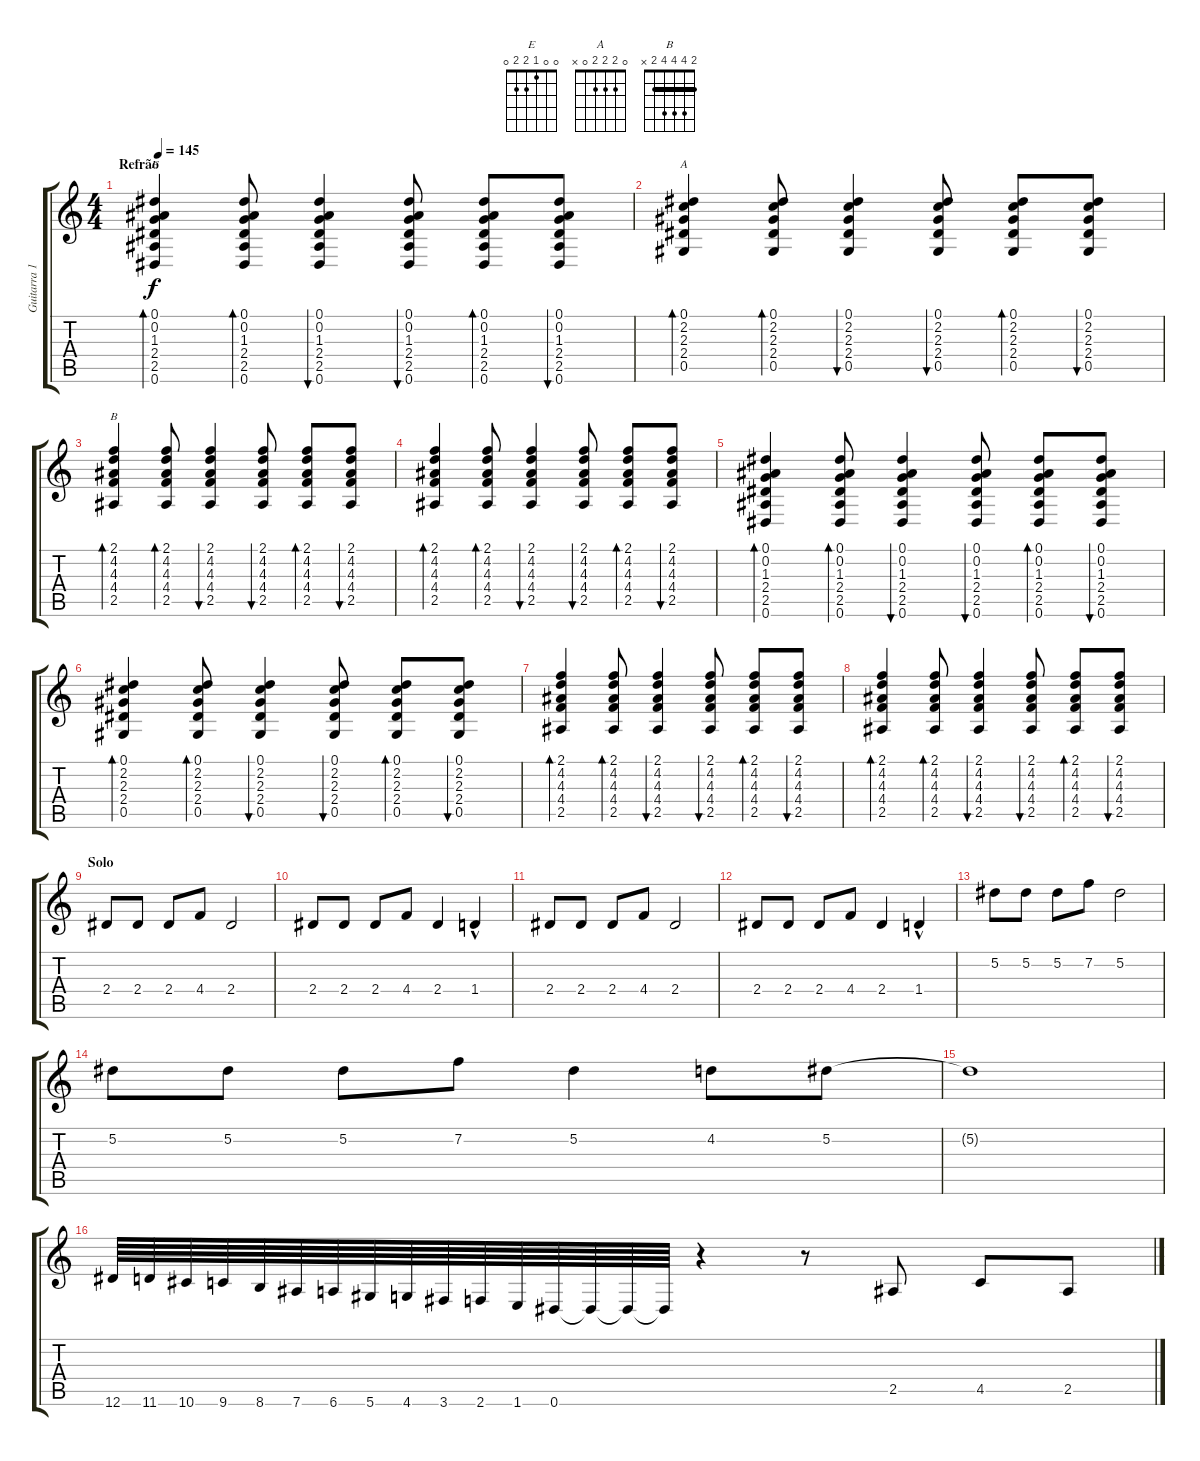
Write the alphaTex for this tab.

\track ("Guitarra 1" "Guitarra 1") {instrument acousticguitarsteel}
\staff {score tabs}
\tuning (Eb4 Bb3 Gb3 Db3 Ab2 Eb2) {hide}
\chord ("E" 0 0 1 2 2 0)
\chord ("A" 0 2 2 2 0 x)
\chord ("B" 2 4 4 4 2 x) {barre 2}
\ts (4 4)
\section ("" "Refrão")
\tempo 145
\clef g2
\ks c
(0.1 0.2 1.3 2.4 2.5 0.6).4{bd 60 ch "E" dy f} (0.1 0.2 1.3 2.4 2.5 0.6).8{bd 60} (0.1 0.2 1.3 2.4 2.5 0.6).4{bu 60} (0.1 0.2 1.3 2.4 2.5 0.6).8{bu 60} (0.1 0.2 1.3 2.4 2.5 0.6).8{bd 60} (0.1 0.2 1.3 2.4 2.5 0.6).8{bu 60} |
(0.1 2.2 2.3 2.4 0.5).4{bd 60 ch "A"} (0.1 2.2 2.3 2.4 0.5).8{bd 60} (0.1 2.2 2.3 2.4 0.5).4{bu 60} (0.1 2.2 2.3 2.4 0.5).8{bu 60} (0.1 2.2 2.3 2.4 0.5).8{bd 60} (0.1 2.2 2.3 2.4 0.5).8{bu 60} |
(2.1 4.2 4.3 4.4 2.5).4{bd 60 ch "B"} (2.1 4.2 4.3 4.4 2.5).8{bd 60} (2.1 4.2 4.3 4.4 2.5).4{bu 60} (2.1 4.2 4.3 4.4 2.5).8{bu 60} (2.1 4.2 4.3 4.4 2.5).8{bd 60} (2.1 4.2 4.3 4.4 2.5).8{bu 60} |
(2.1 4.2 4.3 4.4 2.5).4{bd 60} (2.1 4.2 4.3 4.4 2.5).8{bd 60} (2.1 4.2 4.3 4.4 2.5).4{bu 60} (2.1 4.2 4.3 4.4 2.5).8{bu 60} (2.1 4.2 4.3 4.4 2.5).8{bd 60} (2.1 4.2 4.3 4.4 2.5).8{bu 60} |
(0.1 0.2 1.3 2.4 2.5 0.6).4{bd 60} (0.1 0.2 1.3 2.4 2.5 0.6).8{bd 60} (0.1 0.2 1.3 2.4 2.5 0.6).4{bu 60} (0.1 0.2 1.3 2.4 2.5 0.6).8{bu 60} (0.1 0.2 1.3 2.4 2.5 0.6).8{bd 60} (0.1 0.2 1.3 2.4 2.5 0.6).8{bu 60} |
(0.1 2.2 2.3 2.4 0.5).4{bd 60} (0.1 2.2 2.3 2.4 0.5).8{bd 60} (0.1 2.2 2.3 2.4 0.5).4{bu 60} (0.1 2.2 2.3 2.4 0.5).8{bu 60} (0.1 2.2 2.3 2.4 0.5).8{bd 60} (0.1 2.2 2.3 2.4 0.5).8{bu 60} |
(2.1 4.2 4.3 4.4 2.5).4{bd 60} (2.1 4.2 4.3 4.4 2.5).8{bd 60} (2.1 4.2 4.3 4.4 2.5).4{bu 60} (2.1 4.2 4.3 4.4 2.5).8{bu 60} (2.1 4.2 4.3 4.4 2.5).8{bd 60} (2.1 4.2 4.3 4.4 2.5).8{bu 60} |
(2.1 4.2 4.3 4.4 2.5).4{bd 60} (2.1 4.2 4.3 4.4 2.5).8{bd 60} (2.1 4.2 4.3 4.4 2.5).4{bu 60} (2.1 4.2 4.3 4.4 2.5).8{bu 60} (2.1 4.2 4.3 4.4 2.5).8{bd 60} (2.1 4.2 4.3 4.4 2.5).8{bu 60} |
\section ("" "Solo")
2.4.8{volume 16 instrument distortionguitar} 2.4.8 2.4.8 4.4.8 2.4.2 |
2.4.8 2.4.8 2.4.8 4.4.8 2.4.4 1.4{hac}.4 |
2.4.8 2.4.8 2.4.8 4.4.8 2.4.2 |
2.4.8 2.4.8 2.4.8 4.4.8 2.4.4 1.4{hac}.4 |
5.2.8 5.2.8 5.2.8 7.2.8 5.2.2 |
5.2.8 5.2.8 5.2.8 7.2.8 5.2.4 4.2.8 5.2.8 |
5.2{t}.1 |
12.6.64 11.6.64 10.6.64 9.6.64 8.6.64 7.6.64 6.6.64 5.6.64 4.6.64 3.6.64 2.6.64 1.6.64 0.6.64 0.6{t}.64 0.6{t}.64 0.6{t}.64 r.4 r.8 2.5.8 4.5.8 2.5.8
